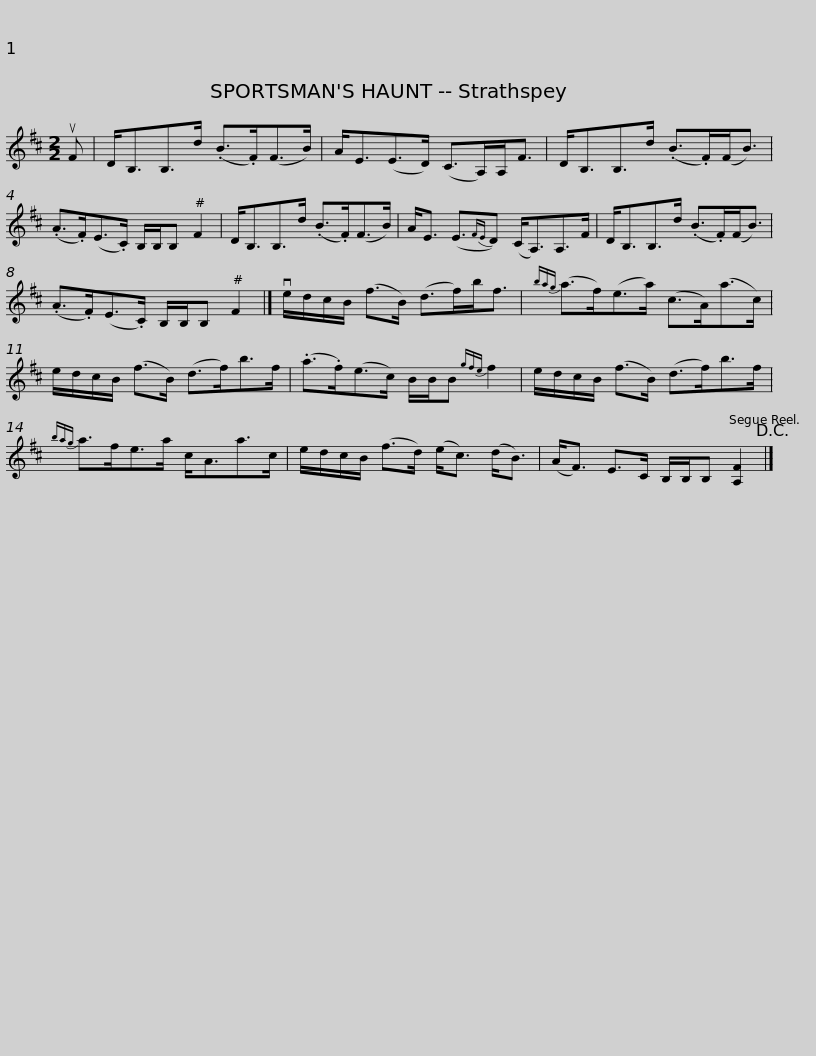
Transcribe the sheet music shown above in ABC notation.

X:1
L:1/8
M:2/2
I:linebreak $
K:Bmin
V:1 treble
V:1
 uF | D<B,B,>d (.B>.F)(F>B) | A<E(E>D) (C>A,)A,<F | D<B,B,>d (.B>.F)(F<B) | (.A>.F)(E>.C) B,/B,/B, F2 |$ %5
 D<B,B,>d (.B>.F)(F>B) | A<E (E3/2{FE}D) (C<A,)A,>F | D<B,B,>d (.B>.F)(F<B) | (.A>.F)(E>.C) B,/B,/B, F2 |]$ ve/d/c/B/ (f>B) (d>f)b<f | %10
{bag} (a>f)(e>a) (c>A)(a>c) | e/d/c/B/ (f>B) (d>f)b>f | (.a>.f)(e>c) B/B/B{gfe} f2 |$ e/d/c/B/ (f>B) (d>f)b>f |{bag} a>fe>a c<Aa>c | %15
 e/d/c/B/ (f>d) (e<c) (d<B) | (A<F) E>C B,/B,/B, [A,F]2!D.C.! |] %17
